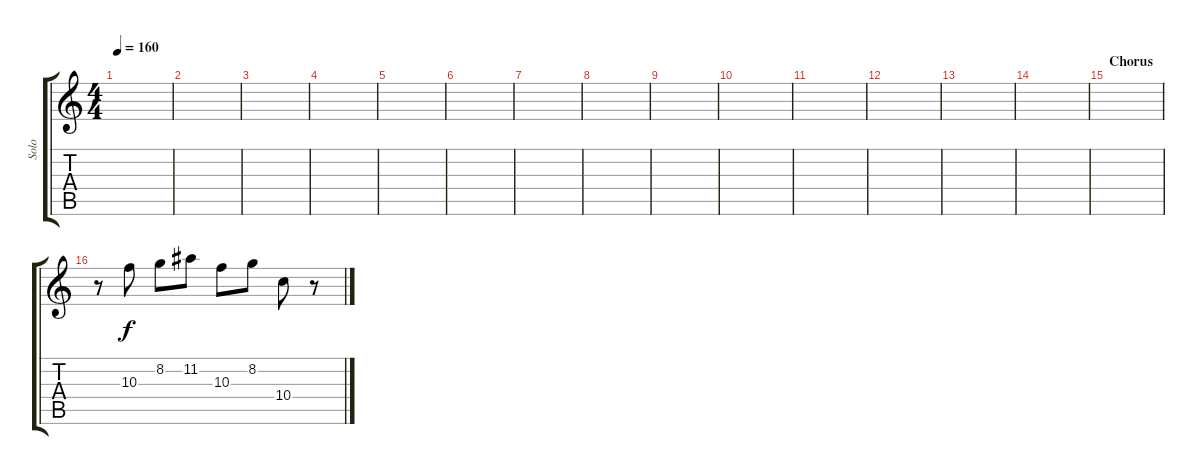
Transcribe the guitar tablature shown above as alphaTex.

\track ("Solo" "Solo") {instrument distortionguitar}
\staff {score tabs}
\tuning (E4 B3 G3 D3 A2 E2) {hide}
\ts (4 4)
\tempo 160
\clef g2
\ks c
|
|
|
|
|
|
|
|
|
|
|
|
|
|
\section ("" "Chorus")
|
r.8 10.3.8 8.2.8 11.2.8 10.3.8 8.2.8 10.4.8 r.8
